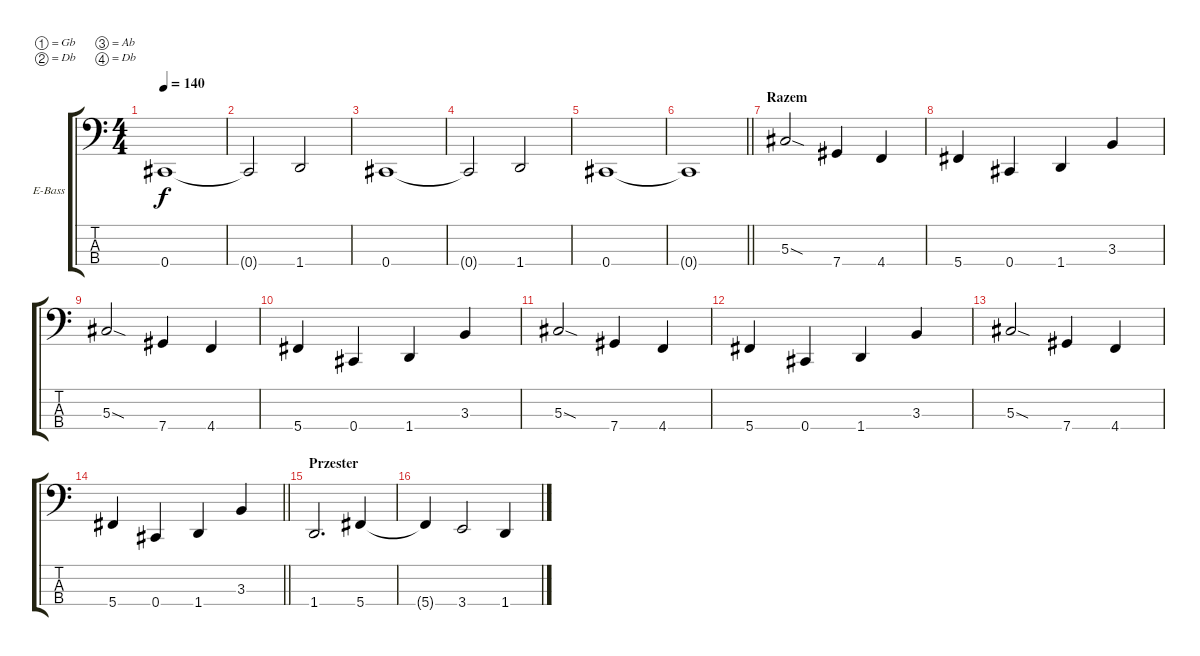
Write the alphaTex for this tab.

\bracketExtendMode groupsimilarinstruments
\firstSystemTrackNameOrientation horizontal
\otherSystemsTrackNameOrientation horizontal
\track ("Bas" "E-Bass") {instrument electricbassfinger}
\staff {score tabs}
\tuning (Gb2 Db2 Ab1 Db1)
\ts (4 4)
\tempo 140
\clef f4
\ks c
0.4.1{dy f} |
0.4{t}.2 1.4.2 |
0.4.1 |
0.4{t}.2 1.4.2 |
0.4.1 |
\barLineRight lightlight
0.4{t}.1 |
\section ("" "Razem")
5.3{sod}.2 7.4.4 4.4.4 |
5.4.4 0.4.4 1.4.4 3.3.4 |
5.3{sod}.2 7.4.4 4.4.4 |
5.4.4 0.4.4 1.4.4 3.3.4 |
5.3{sod}.2 7.4.4 4.4.4 |
5.4.4 0.4.4 1.4.4 3.3.4 |
5.3{sod}.2 7.4.4 4.4.4 |
\barLineRight lightlight
5.4.4 0.4.4 1.4.4 3.3.4 |
\section ("" "Przester")
1.4.2{d} 5.4.4 |
5.4{t}.4 3.4.2 1.4.4
